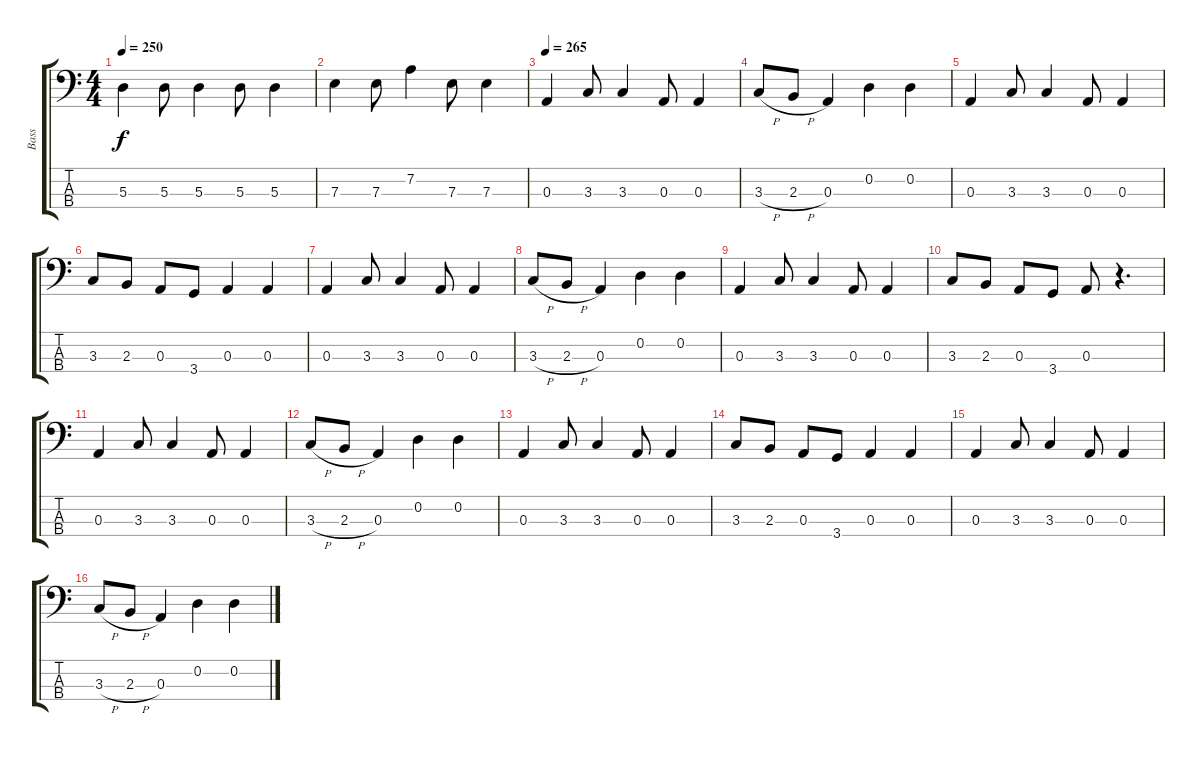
\track ("Bass" "Bass") {instrument electricbassfinger}
\staff {score tabs}
\tuning (G2 D2 A1 E1) {hide}
\ts (4 4)
\tempo 250
\clef f4
\ks c
5.3.4{dy f} 5.3.8 5.3.4 5.3.8 5.3.4 |
7.3.4 7.3.8 7.2.4 7.3.8 7.3.4 |
\tempo 265
0.3.4 3.3.8 3.3.4 0.3.8 0.3.4 |
3.3{h}.8 2.3{h}.8 0.3.4 0.2.4 0.2.4 |
0.3.4 3.3.8 3.3.4 0.3.8 0.3.4 |
3.3.8 2.3.8 0.3.8 3.4.8 0.3.4 0.3.4 |
0.3.4 3.3.8 3.3.4 0.3.8 0.3.4 |
3.3{h}.8 2.3{h}.8 0.3.4 0.2.4 0.2.4 |
0.3.4 3.3.8 3.3.4 0.3.8 0.3.4 |
3.3.8 2.3.8 0.3.8 3.4.8 0.3.8 r.4{d} |
0.3.4 3.3.8 3.3.4 0.3.8 0.3.4 |
3.3{h}.8 2.3{h}.8 0.3.4 0.2.4 0.2.4 |
0.3.4 3.3.8 3.3.4 0.3.8 0.3.4 |
3.3.8 2.3.8 0.3.8 3.4.8 0.3.4 0.3.4 |
0.3.4 3.3.8 3.3.4 0.3.8 0.3.4 |
3.3{h}.8 2.3{h}.8 0.3.4 0.2.4 0.2.4
